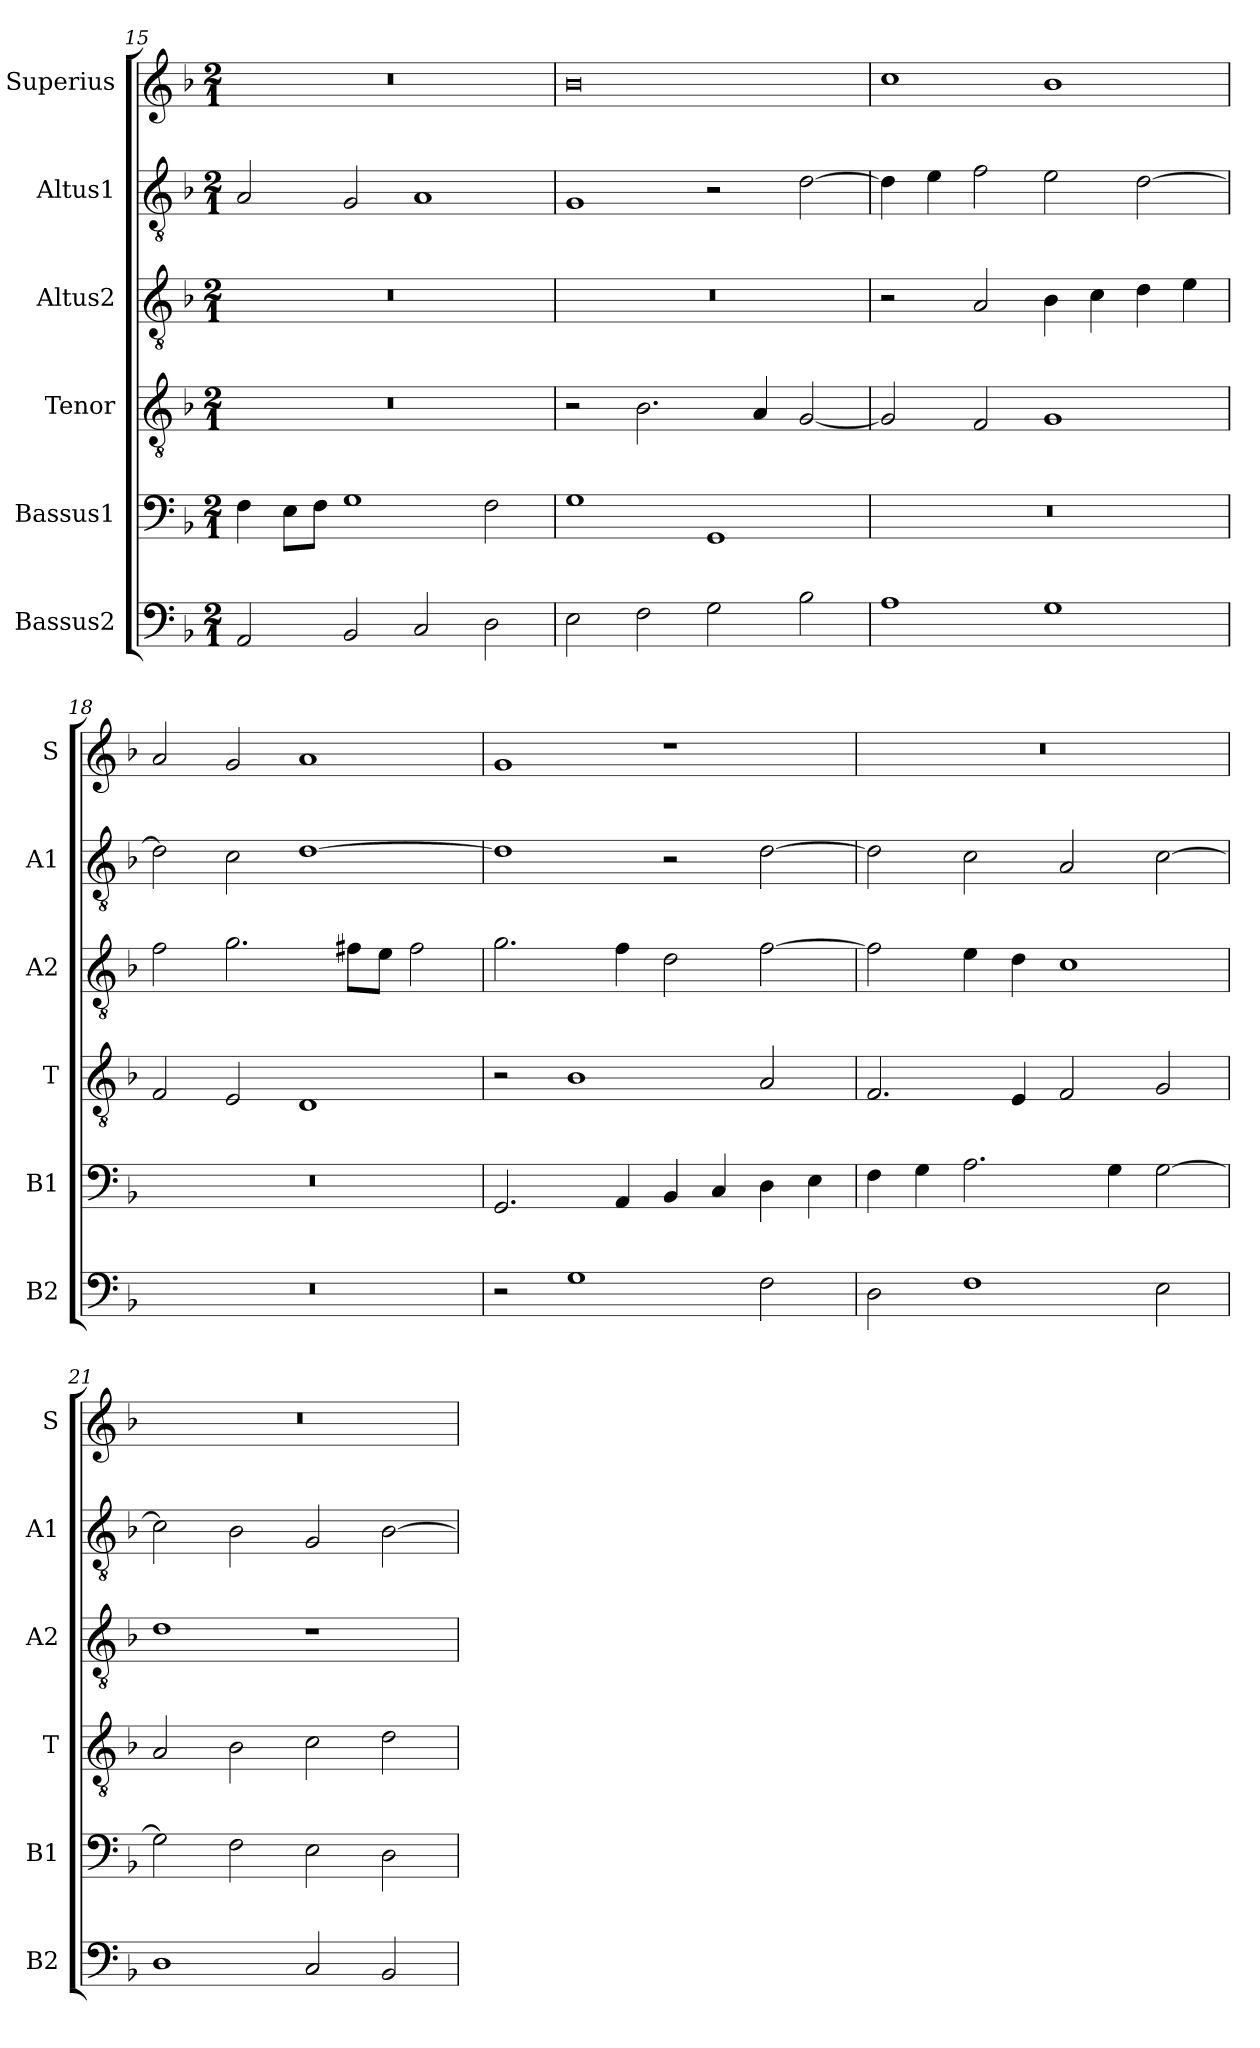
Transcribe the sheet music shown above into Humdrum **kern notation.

**kern	**kern	**kern	**kern	**kern	**kern
*part6	*part5	*part4	*part3	*part2	*part1
*staff6	*staff5	*staff4	*staff3	*staff2	*staff1
*I"Bassus2	*I"Bassus1	*I"Tenor	*I"Altus2	*I"Altus1	*I"Superius
*I'B2	*I'B1	*I'T	*I'A2	*I'A1	*I'S
*clefF4	*clefF4	*clefGv2	*clefGv2	*clefGv2	*clefG2
*k[b-]	*k[b-]	*k[b-]	*k[b-]	*k[b-]	*k[b-]
*M2/1	*M2/1	*M2/1	*M2/1	*M2/1	*M2/1
=15	=15	=15	=15	=15	=15
2AA/	4F\	0r	0r	2A/	0r
.	8E\L	.	.	.	.
.	8F\J	.	.	.	.
2BB-/	1G	.	.	2G/	.
2C/	.	.	.	1A	.
2D\	2F\	.	.	.	.
=16	=16	=16	=16	=16	=16
2E\	1G	2r	0r	1G	0b-
2F\	.	2.B-\	.	.	.
2G\	1GG	.	.	2r	.
.	.	4A/	.	.	.
2B-\	.	[2G/	.	[2d\	.
=17	=17	=17	=17	=17	=17
1A	0r	2G/]	2r	4d\]	1cc
.	.	.	.	4e\	.
.	.	2F/	2A/	2f\	.
1G	.	1G	4B-\	2e\	1b-
.	.	.	4c\	.	.
.	.	.	4d\	[2d\	.
.	.	.	4e\	.	.
=18	=18	=18	=18	=18	=18
0r	0r	2F/	2f\	2d\]	2a/
.	.	2E/	2.g\	2c\	2g/
.	.	1D	.	[1d	1a
.	.	.	8f#X\L	.	.
.	.	.	8e\J	.	.
.	.	.	2f#\	.	.
=19	=19	=19	=19	=19	=19
2r	2.GG/	2r	2.g\	1d]	1g
1G	.	1B-	.	.	.
.	4AA/	.	4f\	.	.
.	4BB-/	.	2d\	2r	1r
.	4C/	.	.	.	.
2F\	4D\	2A/	[2f\	[2d\	.
.	4E\	.	.	.	.
=20	=20	=20	=20	=20	=20
2D\	4F\	2.F/	2f\]	2d\]	0r
.	4G\	.	.	.	.
1F	2.A\	.	4e\	2c\	.
.	.	4E/	4d\	.	.
.	.	2F/	1c	2A/	.
.	4G\	.	.	.	.
2E\	[2G\	2G/	.	[2c\	.
=21	=21	=21	=21	=21	=21
1D	2G\]	2A/	1d	2c\]	0r
.	2F\	2B-\	.	2B-\	.
2C/	2E\	2c\	1r	2G/	.
2BB-/	2D\	2d\	.	[2B-\	.
=	=	=	=	=	=
*-	*-	*-	*-	*-	*-
